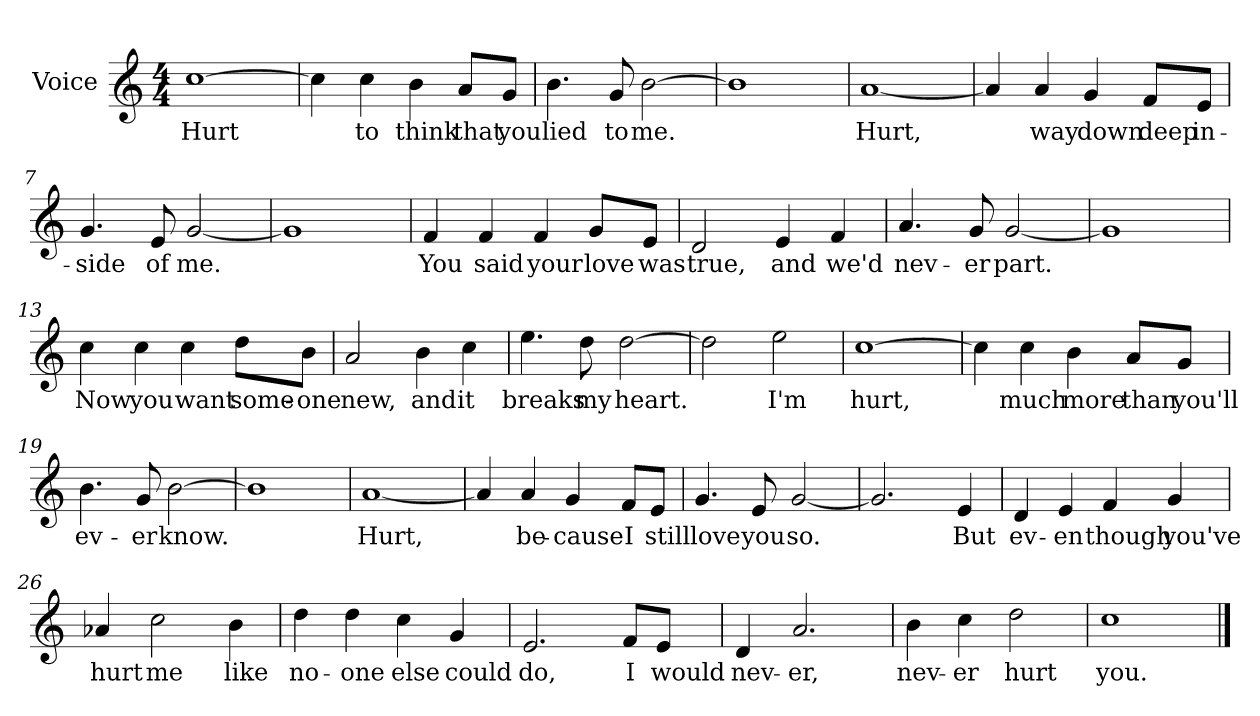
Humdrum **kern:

**kern	**text
*part1	*part1
*staff1	*staff1
*I"Voice	*
*clefG2	*
*k[]	*
*C:	*
*M4/4	*
=1	=1
[1cc	Hurt
=2	=2
4cc\]	.
4cc\	to
4b\	think
8a/L	that
8g/J	you
=3	=3
4.b\	lied
8g/	to
[2b\	me.
=4	=4
1b]	.
=5	=5
[1a	Hurt,
=6	=6
4a/]	.
4a/	way
4g/	down
8f/L	deep
8e/J	in-
!!LO:LB:g=z
=7	=7
4.g/	-side
8e/	of
[2g/	me.
=8	=8
1g]	.
=9	=9
4f/	You
4f/	said
4f/	your
8g/L	love
8e/J	was
=10	=10
2d/	true,
4e/	and
4f/	we'd
=11	=11
4.a/	nev-
8g/	-er
[2g/	part.
=12	=12
1g]	.
!!LO:LB:g=z
=13	=13
4cc\	Now
4cc\	you
4cc\	want
8dd\L	some-
8b\J	-one
=14	=14
2a/	new,
4b\	and
4cc\	it
=15	=15
4.ee\	breaks
8dd\	my
[2dd\	heart.
=16	=16
2dd\]	.
2ee\	I'm
=17	=17
[1cc	hurt,
!!LO:LB:g=z
=18	=18
4cc\]	.
4cc\	much
4b\	more
8a/L	than
8g/J	you'll
=19	=19
4.b\	ev-
8g/	-er
[2b\	know.
=20	=20
1b]	.
=21	=21
[1a	Hurt,
=22	=22
4a/]	.
4a/	be-
4g/	-cause
8f/L	I
8e/J	still
!!LO:LB:g=z
=23	=23
4.g/	love
8e/	you
[2g/	so.
=24	=24
2.g/]	.
4e/	But
=25	=25
4d/	ev-
4e/	-en
4f/	though
4g/	you've
=26	=26
4a-X/	hurt
2cc\	me
4b\	like
=27	=27
4dd\	no-
4dd\	-one
4cc\	else
4g/	could
!!LO:LB:g=z
=28	=28
2.e/	do,
8f/L	I
8e/J	would
=29	=29
4d/	nev-
2.a/	-er,
=30	=30
4b\	nev-
4cc\	-er
2dd\	hurt
=31	=31
1cc	you.
==	==
*-	*-
